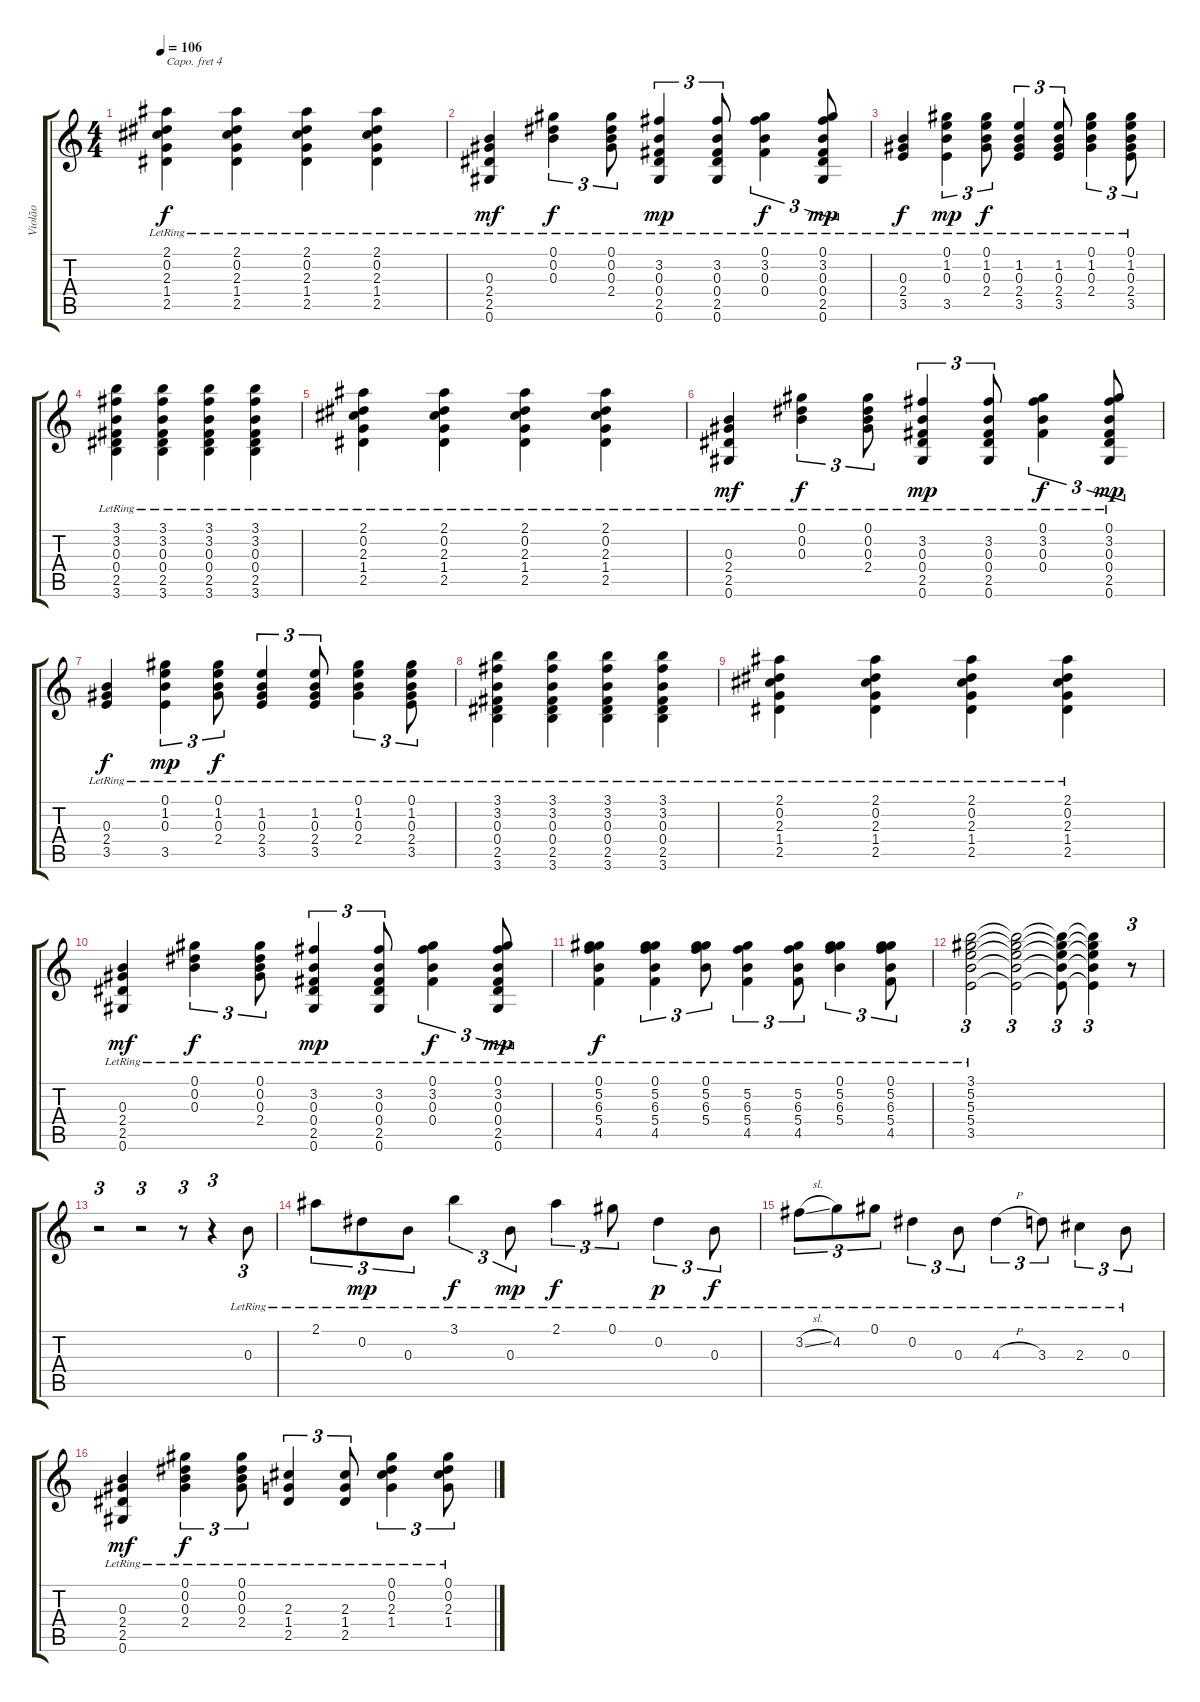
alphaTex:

\track ("Violão" "Violão") {instrument acousticguitarsteel}
\staff {score tabs}
\capo 4
\tuning (E4 B3 G3 D3 A2 E2) {hide}
\ts (4 4)
\tempo 106
\clef g2
\ks c
(2.1{lr} 0.2{lr} 2.3{lr} 1.4{lr} 2.5{lr}).4{dy f} (2.1{lr} 0.2{lr} 2.3{lr} 1.4{lr} 2.5{lr}).4 (2.1{lr} 0.2{lr} 2.3{lr} 1.4{lr} 2.5{lr}).4 (2.1{lr} 0.2{lr} 2.3{lr} 1.4{lr} 2.5{lr}).4 |
(0.3{lr} 2.4{lr} 2.5{lr} 0.6{lr}).4{dy mf} (0.1{lr} 0.2{lr} 0.3{lr}).4{tu (3 2) dy f} (0.1{lr} 0.2{lr} 0.3{lr} 2.4{lr}).8{tu (3 2)} (3.2{lr} 0.3{lr} 0.4{lr} 2.5{lr} 0.6{lr}).4{tu (3 2) dy mp} (3.2{lr} 0.3{lr} 0.4{lr} 2.5{lr} 0.6{lr}).8{tu (3 2)} (0.1{lr} 3.2{lr} 0.3{lr} 0.4{lr}).4{tu (3 2) dy f} (0.1{lr} 3.2{lr} 0.3{lr} 0.4{lr} 2.5{lr} 0.6{lr}).8{tu (3 2) dy mp} |
(0.3{lr} 2.4{lr} 3.5{lr}).4{dy f} (0.1{lr} 1.2{lr} 0.3{lr} 3.5{lr}).4{tu (3 2) dy mp} (0.1{lr} 1.2{lr} 0.3{lr} 2.4{lr}).8{tu (3 2) dy f} (1.2{lr} 0.3{lr} 2.4{lr} 3.5{lr}).4{tu (3 2)} (1.2{lr} 0.3{lr} 2.4{lr} 3.5{lr}).8{tu (3 2)} (0.1{lr} 1.2{lr} 0.3{lr} 2.4{lr}).4{tu (3 2)} (0.1{lr} 1.2{lr} 0.3{lr} 2.4{lr} 3.5{lr}).8{tu (3 2)} |
(3.1{lr} 3.2{lr} 0.3{lr} 0.4{lr} 2.5{lr} 3.6{lr}).4 (3.1{lr} 3.2{lr} 0.3{lr} 0.4{lr} 2.5{lr} 3.6{lr}).4 (3.1{lr} 3.2{lr} 0.3{lr} 0.4{lr} 2.5{lr} 3.6{lr}).4 (3.1{lr} 3.2{lr} 0.3{lr} 0.4{lr} 2.5{lr} 3.6{lr}).4 |
(2.1{lr} 0.2{lr} 2.3{lr} 1.4{lr} 2.5{lr}).4 (2.1{lr} 0.2{lr} 2.3{lr} 1.4{lr} 2.5{lr}).4 (2.1{lr} 0.2{lr} 2.3{lr} 1.4{lr} 2.5{lr}).4 (2.1{lr} 0.2{lr} 2.3{lr} 1.4{lr} 2.5{lr}).4 |
(0.3{lr} 2.4{lr} 2.5{lr} 0.6{lr}).4{dy mf} (0.1{lr} 0.2{lr} 0.3{lr}).4{tu (3 2) dy f} (0.1{lr} 0.2{lr} 0.3{lr} 2.4{lr}).8{tu (3 2)} (3.2{lr} 0.3{lr} 0.4{lr} 2.5{lr} 0.6{lr}).4{tu (3 2) dy mp} (3.2{lr} 0.3{lr} 0.4{lr} 2.5{lr} 0.6{lr}).8{tu (3 2)} (0.1{lr} 3.2{lr} 0.3{lr} 0.4{lr}).4{tu (3 2) dy f} (0.1{lr} 3.2{lr} 0.3{lr} 0.4{lr} 2.5{lr} 0.6{lr}).8{tu (3 2) dy mp} |
(0.3{lr} 2.4{lr} 3.5{lr}).4{dy f} (0.1{lr} 1.2{lr} 0.3{lr} 3.5{lr}).4{tu (3 2) dy mp} (0.1{lr} 1.2{lr} 0.3{lr} 2.4{lr}).8{tu (3 2) dy f} (1.2{lr} 0.3{lr} 2.4{lr} 3.5{lr}).4{tu (3 2)} (1.2{lr} 0.3{lr} 2.4{lr} 3.5{lr}).8{tu (3 2)} (0.1{lr} 1.2{lr} 0.3{lr} 2.4{lr}).4{tu (3 2)} (0.1{lr} 1.2{lr} 0.3{lr} 2.4{lr} 3.5{lr}).8{tu (3 2)} |
(3.1{lr} 3.2{lr} 0.3{lr} 0.4{lr} 2.5{lr} 3.6{lr}).4 (3.1{lr} 3.2{lr} 0.3{lr} 0.4{lr} 2.5{lr} 3.6{lr}).4 (3.1{lr} 3.2{lr} 0.3{lr} 0.4{lr} 2.5{lr} 3.6{lr}).4 (3.1{lr} 3.2{lr} 0.3{lr} 0.4{lr} 2.5{lr} 3.6{lr}).4 |
(2.1{lr} 0.2{lr} 2.3{lr} 1.4{lr} 2.5{lr}).4 (2.1{lr} 0.2{lr} 2.3{lr} 1.4{lr} 2.5{lr}).4 (2.1{lr} 0.2{lr} 2.3{lr} 1.4{lr} 2.5{lr}).4 (2.1{lr} 0.2{lr} 2.3{lr} 1.4{lr} 2.5{lr}).4 |
(0.3{lr} 2.4{lr} 2.5{lr} 0.6{lr}).4{dy mf} (0.1{lr} 0.2{lr} 0.3{lr}).4{tu (3 2) dy f} (0.1{lr} 0.2{lr} 0.3{lr} 2.4{lr}).8{tu (3 2)} (3.2{lr} 0.3{lr} 0.4{lr} 2.5{lr} 0.6{lr}).4{tu (3 2) dy mp} (3.2{lr} 0.3{lr} 0.4{lr} 2.5{lr} 0.6{lr}).8{tu (3 2)} (0.1{lr} 3.2{lr} 0.3{lr} 0.4{lr}).4{tu (3 2) dy f} (0.1{lr} 3.2{lr} 0.3{lr} 0.4{lr} 2.5{lr} 0.6{lr}).8{tu (3 2) dy mp} |
(0.1{lr} 5.2{lr} 6.3{lr} 5.4{lr} 4.5{lr}).4{dy f} (0.1{lr} 5.2{lr} 6.3{lr} 5.4{lr} 4.5{lr}).4{tu (3 2)} (0.1{lr} 5.2{lr} 6.3{lr} 5.4{lr}).8{tu (3 2)} (5.2{lr} 6.3{lr} 5.4{lr} 4.5{lr}).4{tu (3 2)} (5.2{lr} 6.3{lr} 5.4{lr} 4.5{lr}).8{tu (3 2)} (0.1{lr} 5.2{lr} 6.3{lr} 5.4{lr}).4{tu (3 2)} (0.1{lr} 5.2{lr} 6.3{lr} 5.4{lr} 4.5{lr}).8{tu (3 2)} |
(3.1{lr} 5.2{lr} 5.3{lr} 5.4{lr} 3.5{lr}).2{tu (3 2)} (3.1{t} 5.2{t} 5.3{t} 5.4{t} 3.5{t}).2{tu (3 2)} (3.1{t} 5.2{t} 5.3{t} 5.4{t} 3.5{t}).8{tu (3 2)} (3.1{t} 5.2{t} 5.3{t} 5.4{t} 3.5{t}).4{tu (3 2)} r.8{tu (3 2)} |
r.2{tu (3 2)} r.2{tu (3 2)} r.8{tu (3 2)} r.4{tu (3 2)} 0.3{lr}.8{tu (3 2)} |
2.1{lr}.8{tu (3 2)} 0.2{lr}.8{tu (3 2) dy mp} 0.3{lr}.8{tu (3 2)} 3.1{lr}.4{tu (3 2) dy f} 0.3{lr}.8{tu (3 2) dy mp} 2.1{lr}.4{tu (3 2) dy f} 0.1{lr}.8{tu (3 2)} 0.2{lr}.4{tu (3 2) dy p} 0.3{lr}.8{tu (3 2) dy f} |
3.2{sl lr}.8{tu (3 2)} 4.2{lr}.8{tu (3 2)} 0.1{lr}.8{tu (3 2)} 0.2{lr}.4{tu (3 2)} 0.3{lr}.8{tu (3 2)} 4.3{h lr}.4{tu (3 2)} 3.3{lr}.8{tu (3 2)} 2.3{lr}.4{tu (3 2)} 0.3{lr}.8{tu (3 2)} |
(0.3{lr} 2.4{lr} 2.5{lr} 0.6{lr}).4{dy mf} (0.1{lr} 0.2{lr} 0.3{lr} 2.4{lr}).4{tu (3 2) dy f} (0.1{lr} 0.2{lr} 0.3{lr} 2.4{lr}).8{tu (3 2)} (2.3{lr} 1.4{lr} 2.5{lr}).4{tu (3 2)} (2.3{lr} 1.4{lr} 2.5{lr}).8{tu (3 2)} (0.1{lr} 0.2{lr} 2.3{lr} 1.4{lr}).4{tu (3 2)} (0.1{lr} 0.2{lr} 2.3{lr} 1.4{lr}).8{tu (3 2)}
